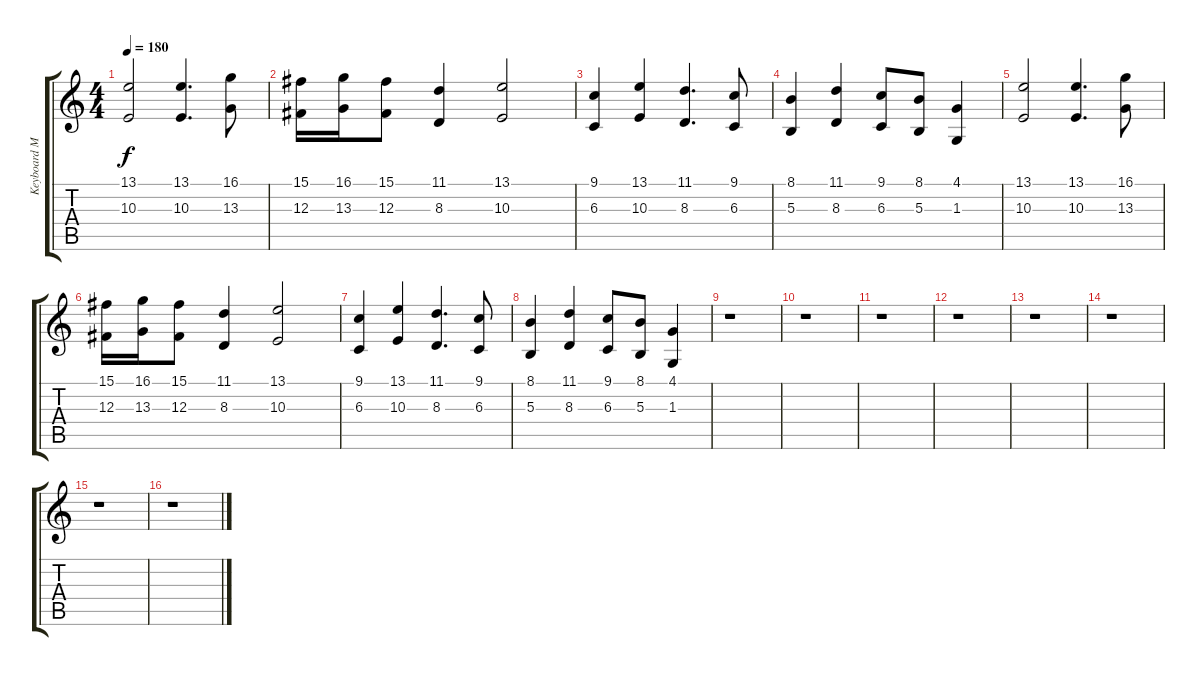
\track ("Keyboard Melodies" "Keyboard M") {instrument stringensemble1}
\staff {score tabs}
\tuning (Eb4 Bb3 Gb3 Db3 Ab2 Eb2) {hide}
\ts (4 4)
\tempo 180
\clef g2
\ks c
(13.1 10.3).2{dy f} (13.1 10.3).4{d} (16.1 13.3).8 |
(15.1 12.3).16 (16.1 13.3).16 (15.1 12.3).8 (11.1 8.3).4 (13.1 10.3).2 |
(9.1 6.3).4 (13.1 10.3).4 (11.1 8.3).4{d} (9.1 6.3).8 |
(8.1 5.3).4 (11.1 8.3).4 (9.1 6.3).8 (8.1 5.3).8 (4.1 1.3).4 |
(13.1 10.3).2 (13.1 10.3).4{d} (16.1 13.3).8 |
(15.1 12.3).16 (16.1 13.3).16 (15.1 12.3).8 (11.1 8.3).4 (13.1 10.3).2 |
(9.1 6.3).4 (13.1 10.3).4 (11.1 8.3).4{d} (9.1 6.3).8 |
(8.1 5.3).4 (11.1 8.3).4 (9.1 6.3).8 (8.1 5.3).8 (4.1 1.3).4 |
r.1 |
r.1 |
r.1 |
r.1 |
r.1 |
r.1 |
r.1 |
r.1
